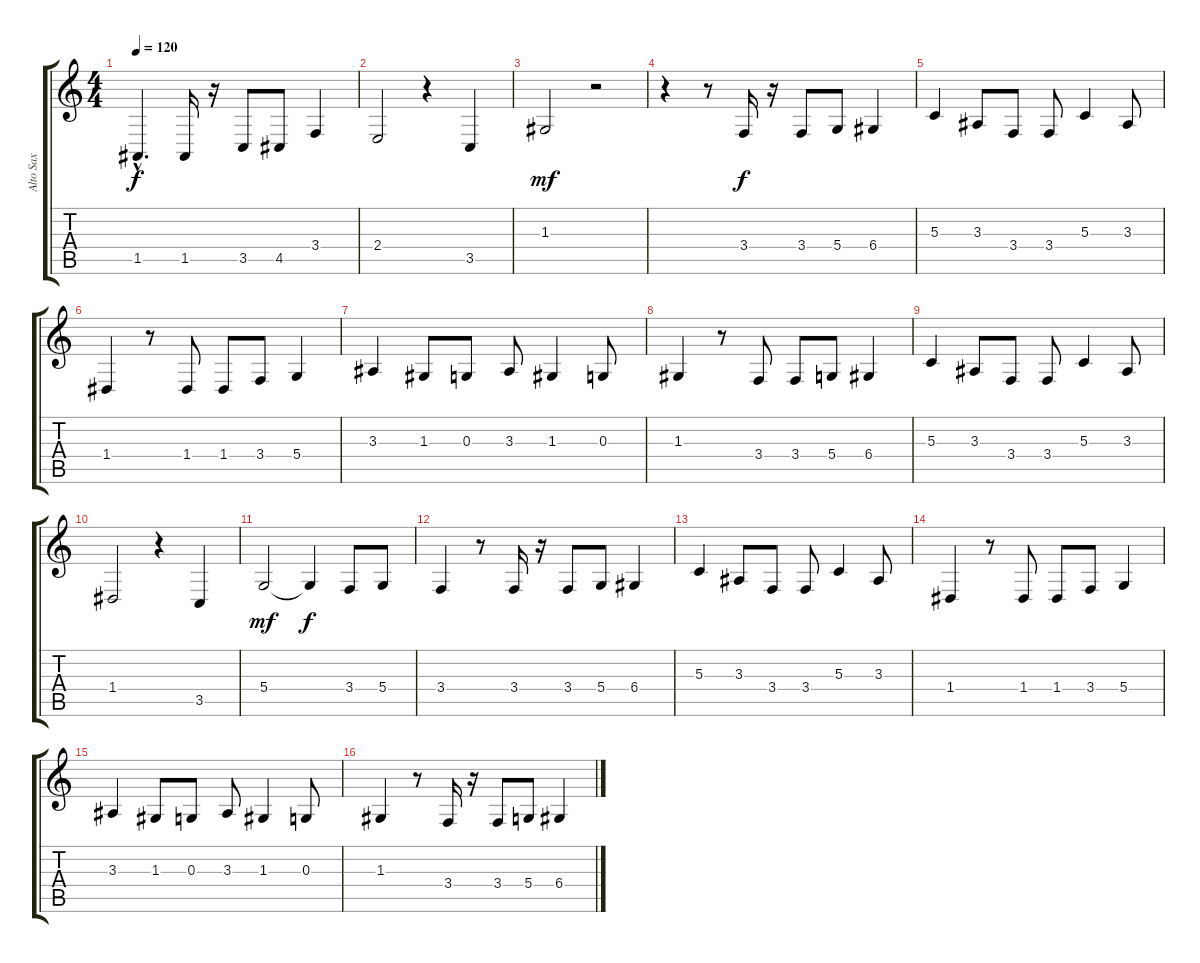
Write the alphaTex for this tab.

\track ("Alto Sax" "Alto Sax") {instrument altosax}
\staff {score tabs}
\tuning (E4 B3 G3 D3 A2 E2) {hide}
\ts (4 4)
\tempo 120
\clef g2
\ks c
1.5{hac}.4{d dy f} 1.5.16 r.16 3.5.8 4.5.8 3.4.4 |
2.4.2 r.4 3.5.4 |
1.3.2{dy mf} r.2 |
r.4 r.8 3.4.16{dy f} r.16 3.4.8 5.4.8 6.4.4 |
5.3.4 3.3.8 3.4.8 3.4.8 5.3.4 3.3.8 |
1.4.4 r.8 1.4.8 1.4.8 3.4.8 5.4.4 |
3.3.4 1.3.8 0.3.8 3.3.8 1.3.4 0.3.8 |
1.3.4 r.8 3.4.8 3.4.8 5.4.8 6.4.4 |
5.3.4 3.3.8 3.4.8 3.4.8 5.3.4 3.3.8 |
1.4.2 r.4 3.5.4 |
5.4.2{dy mf} 5.4{t}.4{dy f} 3.4.8 5.4.8 |
3.4.4 r.8 3.4.16 r.16 3.4.8 5.4.8 6.4.4 |
5.3.4 3.3.8 3.4.8 3.4.8 5.3.4 3.3.8 |
1.4.4 r.8 1.4.8 1.4.8 3.4.8 5.4.4 |
3.3.4 1.3.8 0.3.8 3.3.8 1.3.4 0.3.8 |
1.3.4 r.8 3.4.16 r.16 3.4.8 5.4.8 6.4.4
